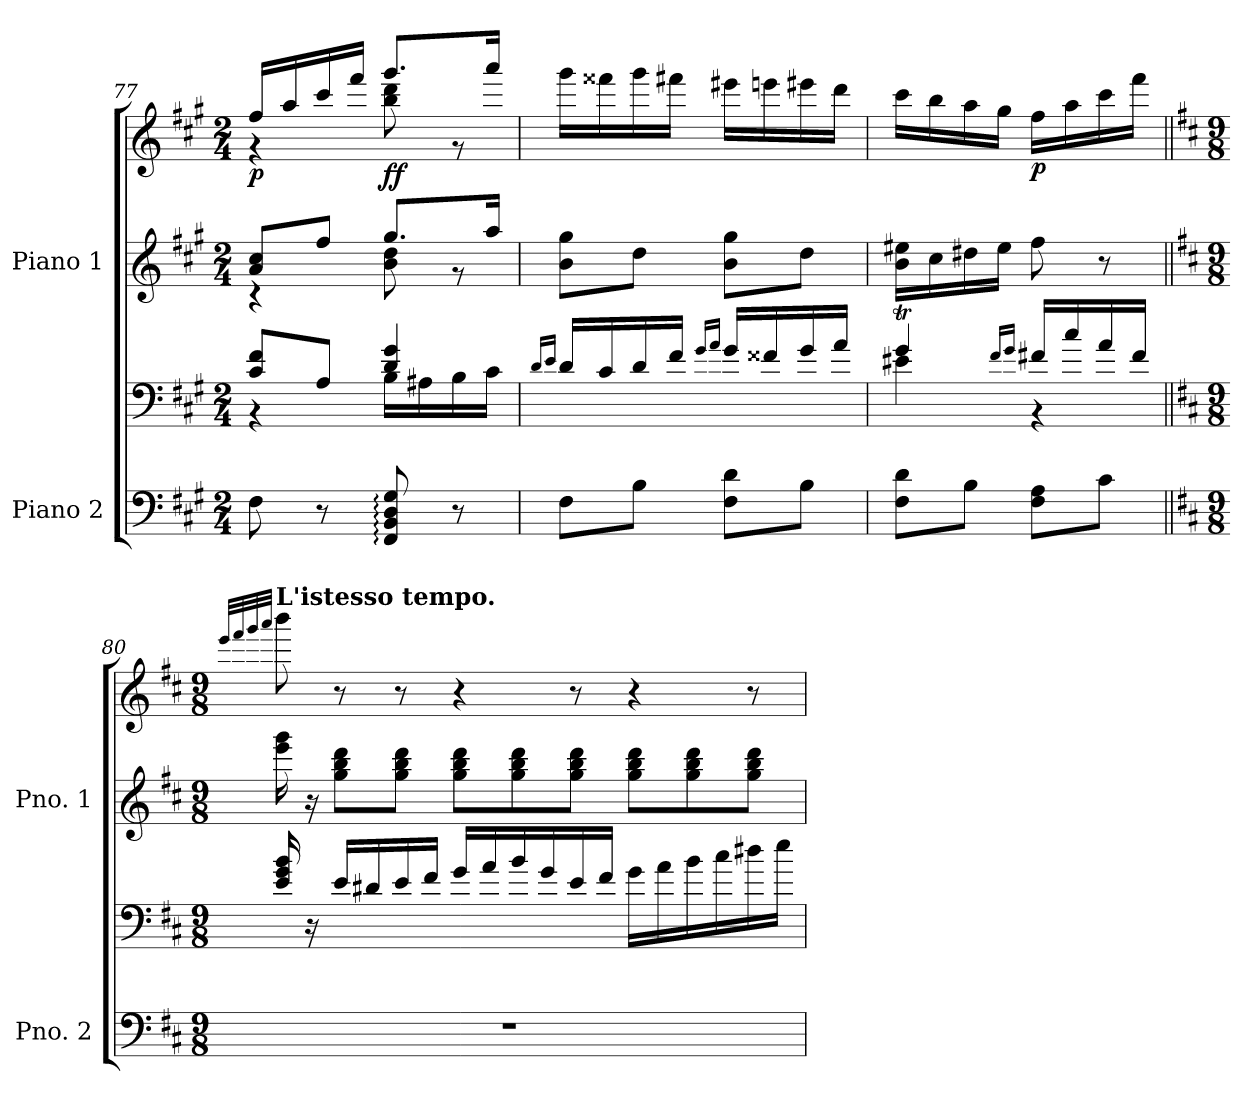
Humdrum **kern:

**kern	**kern	**kern	**kern	**dynam
*part2	*part2	*part1	*part1	*part1
*staff4	*staff3	*staff2	*staff1	*staff1/2
*I"Piano 2	*	*I"Piano 1	*	*
*I'Pno. 2	*	*I'Pno. 1	*	*
*clefF4	*clefF4	*clefG2	*clefG2	*
*k[f#c#g#]	*k[f#c#g#]	*k[f#c#g#]	*k[f#c#g#]	*
*M2/4	*M2/4	*M2/4	*M2/4	*
=77	=77	=77	=77	=77
*	*^	*^	*^	*
!	!	!	!	!	!	!	!LO:DY:b
8F#\	8c#/ 8f#/L	4r	8a/ 8cc#/L	4r	16ff#/LL	4r	p
.	.	.	.	.	16aa/	.	.
8r	8A/J	.	8ff#/J	.	16ccc#/	.	.
.	.	.	.	.	16fff#/JJ	.	.
!	!	!	!	!	!	!	!LO:DY:b
8FF#/: 8BB/: 8D/: 8G#/:	4d/ 4g#/	16B\LL	8.gg#/L	8b\ 8dd\	8.ggg#/L	8bb\ 8ddd\	ff
.	.	16A#X\	.	.	.	.	.
8r	.	16B\	.	8r	.	8r	.
.	.	16c#\JJ	16aa/Jk	.	16aaa/Jk	.	.
*	*v	*v	*	*	*	*	*
*	*	*v	*v	*	*	*
*	*	*	*v	*v	*
!!LO:LB:g=z
=78	=78	=78	=78	=78
.	16qd/LL	.	.	.
.	16qe/JJ	.	.	.
8F#\L	16d/LL	8b\ 8gg#\L	16ggg#\LL	.
.	16c#/	.	16fff##X\	.
8B\J	16d/	8dd\J	16ggg#\	.
.	16f#/JJ	.	16fff#X\JJ	.
.	16qg#/LL	.	.	.
.	16qa/JJ	.	.	.
8F#\ 8d\L	16g#/LL	8b\ 8gg#\L	16eee#X\LL	.
.	16f##X/	.	16eeen\	.
8B\J	16g#/	8dd\J	16eee#X\	.
.	16a/JJ	.	16ddd\JJ	.
=79	=79	=79	=79	=79
*	*^	*	*	*
8F#\ 8d\L	4g#t/	4e#XTTT\	16b\ 16ee#X\LL	16ccc#\LL	.
.	.	.	16cc#\	16bb\	.
8B\J	.	.	16dd#X\	16aa\	.
.	.	.	16ee#\JJ	16gg#\JJ	.
.	16qf#/LL	.	.	.	.
.	16qg#/JJ	.	.	.	.
!	!	!	!	!	!LO:DY:b
8F#\ 8A\L	16f#/LL	4r	8ff#\	16ff#\LL	p
.	16cc#/	.	.	16aa\	.
8c#\J	16a/	.	8r	16ccc#\	.
.	16f#/JJ	.	.	16fff#\JJ	.
*	*v	*v	*	*	*
!!LO:PB:g=z
=80||	=80||	=80||	=80||	=80||
!!LO:REH:place=s1:a:B:fs=14:t=5
*k[f#c#]	*k[f#c#]	*k[f#c#]	*k[f#c#]	*
*M9/8	*M9/8	*M9/8	*M9/8	*
.	.	.	32qeee/LLL	.
.	.	.	32qfff#/	.
.	.	.	32qggg/	.
.	.	.	32qaaa/JJJ	.
!	!	!	!LO:TX:a:B:t=L'istesso tempo.	!
8%9r	16e/ 16g/ 16b/	16eee\ 16ggg\	8bbb\	.
.	16r	16r	.	.
.	16e/LL	8gg\ 8bb\ 8ddd\L	8r	.
.	16d#X/	.	.	.
.	16e/	8gg\ 8bb\ 8ddd\J	8r	.
.	16f#/JJ	.	.	.
.	16g/LL	8gg\ 8bb\ 8ddd\L	4r	.
.	16a/	.	.	.
.	16b/	8gg\ 8bb\ 8ddd\	.	.
.	16g/	.	.	.
.	16e/	8gg\ 8bb\ 8ddd\J	8r	.
.	16f#/JJ	.	.	.
.	16g\LL	8gg\ 8bb\ 8ddd\L	4r	.
.	16a\	.	.	.
.	16b\	8gg\ 8bb\ 8ddd\	.	.
.	16cc#\	.	.	.
.	16dd#X\	8gg\ 8bb\ 8ddd\J	8r	.
.	16ee\JJ	.	.	.
=	=	=	=	=
*-	*-	*-	*-	*-
